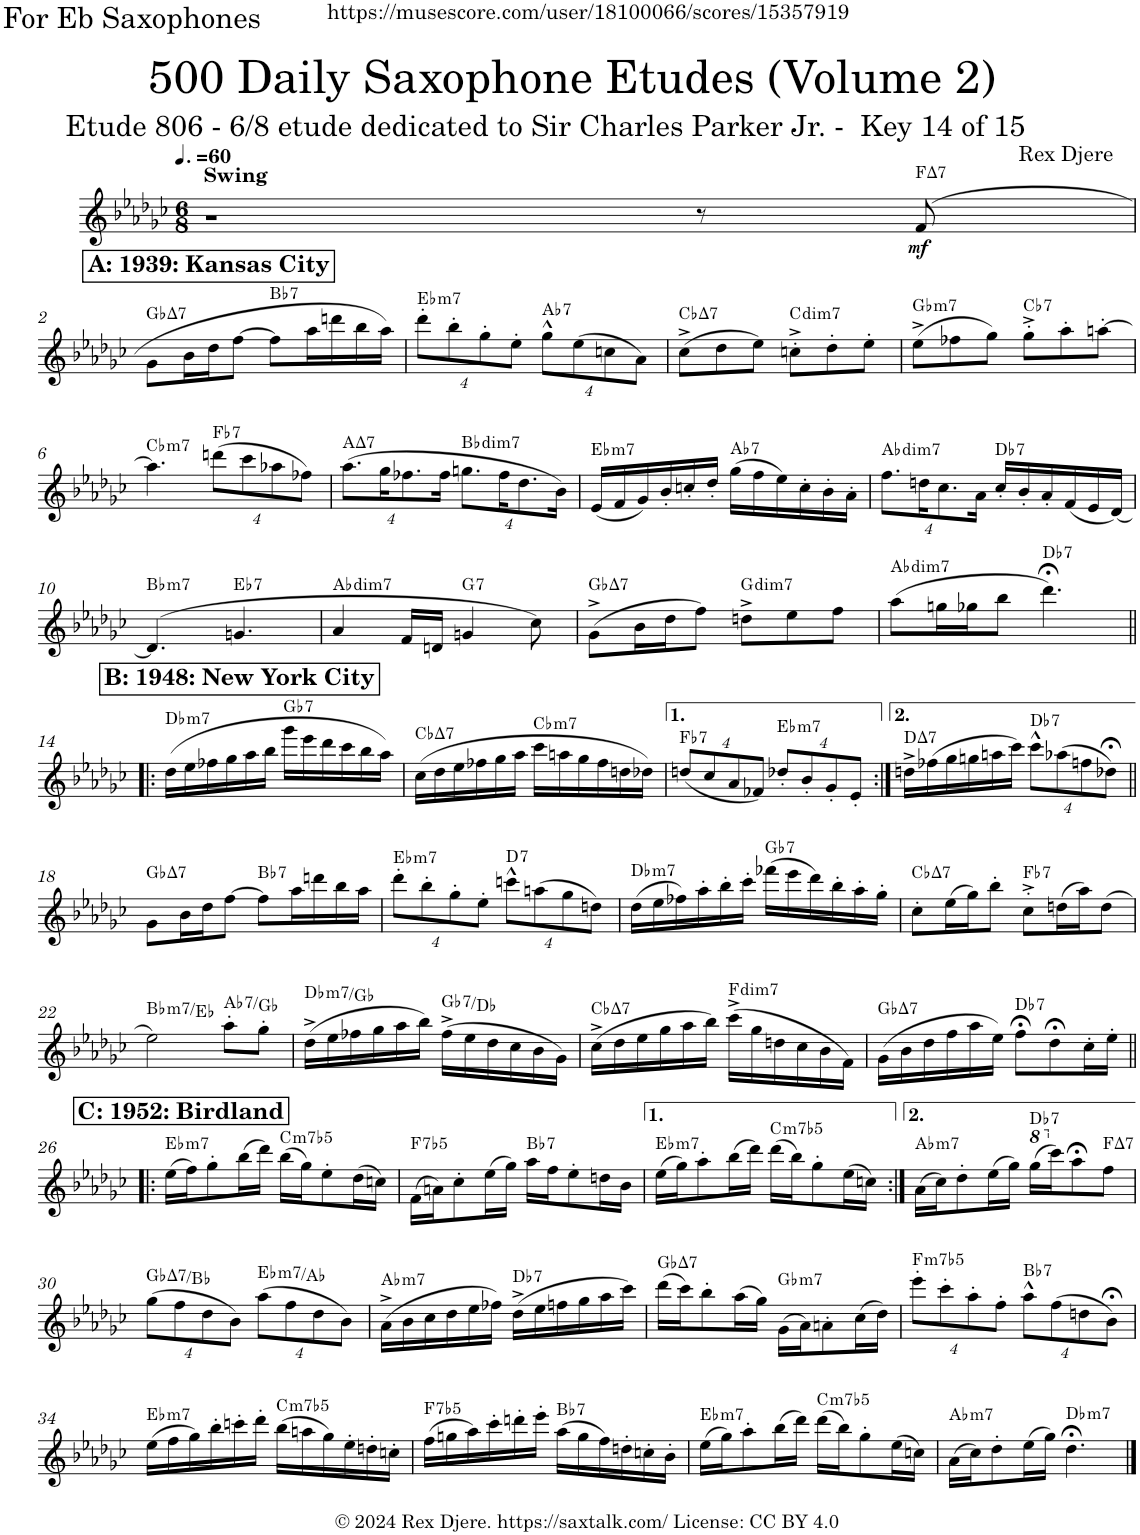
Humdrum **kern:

**kern	**dynam	**harte
*part1	*part1	*part1
*staff1	*staff1	*
*I"Alto Saxophone	*	*
*I'A. Sax.	*	*
*clefG2	*	*
*Trd5c9	*	*
*k[b-e-a-d-g-c-]	*	*
*M6/8	*	*
*MM90	*	*
=1	=1	=1
!LO:TX:a:B:t=Swing	!	!
2ra	.	.
8r	.	.
!	!LO:DY:b	!LO:H:kt=7
(8f/	mf	F:maj7
!!LO:LB:g=z
!!LO:REH:place=s1:a:B:cj:fs=14:t=A&colon; 1939&colon; Kansas City
=2	=2	=2
!	!	!LO:H:kt=7
8g-\L	.	Gb:maj7
16b-\L	.	.
16dd-\J	.	.
[8ff\J	.	.
!	!	!LO:H:kt=7
8ff\L]	.	Bb:7
16aa-\L	.	.
16dddn\	.	.
16bb-\	.	.
16aa-\JJ)	.	.
=3	=3	=3
*Xbrackettup	*	*
!	!	!LO:H:kt=m7
32%3ddd-'\L	.	Eb:min7
32%3bb-'\	.	.
32%3gg-'\	.	.
32%3ee-'\J	.	.
!	!	!LO:H:kt=7
32%3gg-^^\L	.	Ab:7
(32%3ee-\	.	.
32%3ccn\	.	.
32%3a-\J)	.	.
=4	=4	=4
!	!	!LO:H:kt=7
(8cc-^\L	.	Cb:maj7
8dd-\	.	.
8ee-\J)	.	.
!	!	!LO:H:kt=dim7
8ccn'^\L	.	C:dim7
8dd-'\	.	.
8ee-'\J	.	.
=5	=5	=5
!	!	!LO:H:kt=m7
(8ee-^\L	.	Gb:min7
8ff-X\	.	.
8gg-\J)	.	.
!	!	!LO:H:kt=7
8gg-'^\L	.	Cb:7
8aa-'\	.	.
[8aan'\J	.	.
!!LO:LB:g=z
=6	=6	=6
!	!	!LO:H:kt=m7
4.aa\]	.	Cb:min7
!	!	!LO:H:kt=7
(32%3dddn\L	.	Fb:7
32%3ccc-\	.	.
32%3aa-X\	.	.
32%3ff-X\J)	.	.
=7	=7	=7
!	!	!LO:H:kt=7
(32%3.aa-\L	.	A:maj7
64%3gg-\K	.	.
32%3.ff-X\	.	.
64%3ff-\Jk	.	.
!	!	!LO:H:kt=dim7
32%3.ggn\L	.	Bb:dim7
64%3ff-\K	.	.
32%3.dd-\	.	.
64%3b-\Jk)	.	.
=8	=8	=8
!	!	!LO:H:kt=m7
(16e-/LL	.	Eb:min7
16f/	.	.
16g-/)	.	.
16b-'/	.	.
16ccn'/	.	.
16dd-'/JJ	.	.
!	!	!LO:H:kt=7
(16gg-\LL	.	Ab:7
16ff\	.	.
16ee-\)	.	.
16cc'\	.	.
16b-'\	.	.
16a-'\JJ	.	.
=9	=9	=9
!	!	!LO:H:kt=dim7
32%3.ff\L	.	Ab:dim7
64%3ddn\K	.	.
32%3.cc-\	.	.
64%3a-\Jk	.	.
!	!	!LO:H:kt=7
16cc-'/LL	.	Db:7
16b-'/	.	.
16a-'/	.	.
(16f/	.	.
16e-/	.	.
[16d-/JJ)	.	.
!!LO:LB:g=z
=10	=10	=10
!	!	!LO:H:kt=m7
(4.d-/]	.	Bb:min7
!	!	!LO:H:kt=7
4.gn/	.	Eb:7
=11	=11	=11
!	!	!LO:H:kt=dim7
4a-/	.	Ab:dim7
16f/LL	.	.
16dn/JJ	.	.
!	!	!LO:H:kt=7
4gn/	.	G:7
8cc-\)	.	.
=12	=12	=12
!	!	!LO:H:kt=7
(8g-^\L	.	Gb:maj7
16b-\L	.	.
16dd-\J	.	.
8ff\J)	.	.
!	!	!LO:H:kt=dim7
8ddn^\L	.	G:dim7
8ee-\	.	.
8ff\J	.	.
=13	=13	=13
!	!	!LO:H:kt=dim7
(8aa-\L	.	Ab:dim7
16ggn\L	.	.
16gg-X\J	.	.
8bb-\J	.	.
!	!	!LO:H:kt=7
4.ddd-;<\)	.	Db:7
!!LO:LB:g=z
!!LO:REH:place=s1:a:B:cj:fs=14:t=B&colon; 1948&colon; New York City
=14!|:	=14!|:	=14!|:
!	!	!LO:H:kt=m7
(16dd-\LL	.	Db:min7
16ee-\	.	.
16ff-X\	.	.
16gg-\	.	.
16aa-\	.	.
16bb-\JJ	.	.
!	!	!LO:H:kt=7
16ggg-\LL	.	Gb:7
16eee-\	.	.
16ddd-\	.	.
16ccc-\	.	.
16bb-\	.	.
16aa-\JJ)	.	.
=15	=15	=15
!	!	!LO:H:kt=7
(16cc-\LL	.	Cb:maj7
16dd-\	.	.
16ee-\	.	.
16ff-X\	.	.
16gg-\	.	.
16aa-\JJ	.	.
!	!	!LO:H:kt=m7
16ccc-\LL	.	Cb:min7
16aan\	.	.
16gg-\	.	.
16ff-\	.	.
16ddn\	.	.
16dd-X\JJ)	.	.
=16	=16	=16
!	!	!LO:H:kt=7
(32%3ddn/L	.	Fb:7
32%3cc-/	.	.
32%3a-/	.	.
32%3f-X/J)	.	.
!	!	!LO:H:kt=m7
32%3dd-X'/L	.	Eb:min7
32%3b-'/	.	.
32%3g-'/	.	.
32%3e-'/J	.	.
=17:|!	=17:|!	=17:|!
!	!	!LO:H:kt=7
16ddn^\LL	.	D:maj7
(16ff-X\	.	.
16gg-\	.	.
16ggn\	.	.
16aan\	.	.
16ccc-\JJ)	.	.
!	!	!LO:H:kt=7
32%3ccc-^^\L	.	Db:7
(32%3aa-X\	.	.
32%3ffn\	.	.
32%3dd-X;<\J)	.	.
!!LO:LB:g=z
=18||	=18||	=18||
!	!	!LO:H:kt=7
8g-\L	.	Gb:maj7
16b-\L	.	.
16dd-\J	.	.
[8ff\J	.	.
!	!	!LO:H:kt=7
8ff\L]	.	Bb:7
16aa-\L	.	.
16dddn\	.	.
16bb-\	.	.
16aa-\JJ	.	.
=19	=19	=19
!	!	!LO:H:kt=m7
32%3ddd-'\L	.	Eb:min7
32%3bb-'\	.	.
32%3gg-'\	.	.
32%3ee-'\J	.	.
!	!	!LO:H:kt=7
32%3cccn^^\L	.	D:7
(32%3aan\	.	.
32%3gg-\	.	.
32%3ddn\J)	.	.
=20	=20	=20
!	!	!LO:H:kt=m7
(16dd-\LL	.	Db:min7
16ee-\	.	.
16ff-X\)	.	.
16aa-'\	.	.
16bb-'\	.	.
16ccc-'\JJ	.	.
!	!	!LO:H:kt=7
(16fff-X\LL	.	Gb:7
16eee-\	.	.
16ddd-\)	.	.
16bb-'\	.	.
16aa-'\	.	.
16gg-'\JJ	.	.
=21	=21	=21
!	!	!LO:H:kt=7
8cc-'\L	.	Cb:maj7
(16ee-\L	.	.
16gg-\J)	.	.
8bb-'\J	.	.
!	!	!LO:H:kt=7
8cc-^'\L	.	Fb:7
(16ddn\L	.	.
16aa-\J)	.	.
(8dd\J	.	.
!!LO:LB:g=z
=22	=22	=22
!	!	!LO:H:kt=m7
2ee-\)	.	Bb:min7/4
!	!	!LO:H:kt=7
8aa-'\L	.	Ab:7/b7
8gg-'\J	.	.
=23	=23	=23
!	!	!LO:H:kt=m7
(16dd-^\LL	.	Db:min7/4
16ee-\	.	.
16ff-X\	.	.
16gg-\	.	.
16aa-\	.	.
16bb-\JJ)	.	.
!	!	!LO:H:kt=7
(16ff-^\LL	.	Gb:7/5
16ee-\	.	.
16dd-\	.	.
16cc-\	.	.
16b-\	.	.
16g-\JJ)	.	.
=24	=24	=24
!	!	!LO:H:kt=7
(16cc-^\LL	.	Cb:maj7
16dd-\	.	.
16ee-\	.	.
16gg-\	.	.
16aa-\	.	.
16bb-\JJ)	.	.
!	!	!LO:H:kt=dim7
(16ccc-^\LL	.	F:dim7
16gg-\	.	.
16ddn\	.	.
16cc-\	.	.
16b-\	.	.
16f\JJ)	.	.
=25	=25	=25
!	!	!LO:H:kt=7
(16g-\LL	.	Gb:maj7
16b-\	.	.
16dd-\	.	.
16ff\	.	.
16aa-\	.	.
16ee-\JJ)	.	.
!	!	!LO:H:kt=7
8ff;<\L	.	Db:7
8dd-;<\	.	.
16cc-'\L	.	.
16ee-'\JJ	.	.
!!LO:LB:g=z
!!LO:REH:place=s1:a:B:cj:fs=14:t=C&colon; 1952&colon; Birdland
=26!|:	=26!|:	=26!|:
!	!	!LO:H:kt=m7
(16ee-\LL	.	Eb:min7
16ff\J)	.	.
8gg-'\	.	.
(16bb-\L	.	.
16ddd-\JJ)	.	.
!	!	!LO:H:kt=m7b5
(16bb-\LL	.	C:hdim7
16gg-\J)	.	.
8ee-'\	.	.
(16dd-\L	.	.
16ccn\JJ)	.	.
=27	=27	=27
!	!	!LO:H:kt=7
(16f\LL	.	F:(3,b5,b7)
16an\J)	.	.
8cc-'\	.	.
(16ee-\L	.	.
16gg-\JJ)	.	.
!	!	!LO:H:kt=7
16aa-\LL	.	Bb:7
16ff\J	.	.
8ee-'\	.	.
16ddn\L	.	.
16b-\JJ	.	.
=28	=28	=28
!	!	!LO:H:kt=m7
(16ee-\LL	.	Eb:min7
16gg-\J)	.	.
8aa-'\	.	.
(16bb-\L	.	.
16ddd-\JJ)	.	.
!	!	!LO:H:kt=m7b5
(16ddd-\LL	.	C:hdim7
16bb-\J)	.	.
8gg-'\	.	.
(16ee-\L	.	.
16ccn\JJ)	.	.
=29:|!	=29:|!	=29:|!
!	!	!LO:H:kt=m7
(16a-\LL	.	Ab:min7
16cc-\J)	.	.
8dd-'\	.	.
(16ee-\L	.	.
16gg-\JJ)	.	.
*8va	*	*
!	!	!LO:H:kt=7
(16ggg-\LL	.	Db:7
*X8va	*	*
16ccc-\J)	.	.
8aa-;<\	.	.
!	!	!LO:H:kt=7
8ff\J	.	F:maj7
!!LO:LB:g=z
=30	=30	=30
!	!	!LO:H:kt=7
(32%3gg-\L	.	Gb:maj7/3
32%3ff\	.	.
32%3dd-\	.	.
32%3b-\J)	.	.
!	!	!LO:H:kt=m7
(32%3aa-\L	.	Eb:min7/4
32%3ff\	.	.
32%3dd-\	.	.
32%3b-\J)	.	.
=31	=31	=31
!	!	!LO:H:kt=m7
(16a-^\LL	.	Ab:min7
16b-\	.	.
16cc-\	.	.
16dd-\	.	.
16ee-\	.	.
16ff-X\JJ)	.	.
!	!	!LO:H:kt=7
(16dd-^\LL	.	Db:7
16ee-\	.	.
16ffn\	.	.
16gg-\	.	.
16aa-\	.	.
16ccc-\JJ)	.	.
=32	=32	=32
!	!	!LO:H:kt=7
(16ddd-\LL	.	Gb:maj7
16ccc-\J)	.	.
8bb-'\	.	.
(16aa-\L	.	.
16gg-\JJ)	.	.
!	!	!LO:H:kt=m7
(16g-\LL	.	Gb:min7
16a-\J)	.	.
8an'\	.	.
(16cc-\L	.	.
16dd-\JJ)	.	.
=33	=33	=33
!	!	!LO:H:kt=m7b5
32%3eee-'\L	.	F:hdim7
32%3ccc-'\	.	.
32%3aa-'\	.	.
32%3ff'\J	.	.
!	!	!LO:H:kt=7
32%3aa-^^\L	.	Bb:7
(32%3ff\	.	.
32%3ddn\	.	.
32%3b-;<\J)	.	.
!!LO:LB:g=z
=34	=34	=34
!	!	!LO:H:kt=m7
(16ee-\LL	.	Eb:min7
16ff\	.	.
16gg-\)	.	.
16bb-'\	.	.
16cccn'\	.	.
16ddd-'\JJ	.	.
!	!	!LO:H:kt=m7b5
(16bb-\LL	.	C:hdim7
16aan\	.	.
16gg-\)	.	.
16ee-'\	.	.
16ddn'\	.	.
16ccn'\JJ	.	.
=35	=35	=35
!	!	!LO:H:kt=7
(16ff\LL	.	F:(3,b5,b7)
16ggn\	.	.
16aa-\)	.	.
16ccc-'\	.	.
16dddn'\	.	.
16eee-'\JJ	.	.
!	!	!LO:H:kt=7
(16aa-\LL	.	Bb:7
16gg\	.	.
16ff\)	.	.
16ddn'\	.	.
16ccn'\	.	.
16b-'\JJ	.	.
=36	=36	=36
!	!	!LO:H:kt=m7
(16ee-\LL	.	Eb:min7
16gg-\J)	.	.
8aa-'\	.	.
(16bb-\L	.	.
16ddd-\JJ)	.	.
!	!	!LO:H:kt=m7b5
(16ddd-\LL	.	C:hdim7
16bb-\J)	.	.
8gg-'\	.	.
(16ee-\L	.	.
16ccn\JJ)	.	.
=37	=37	=37
!	!	!LO:H:kt=m7
(16a-\LL	.	Ab:min7
16cc-\J)	.	.
8dd-'\	.	.
(16ee-\L	.	.
16gg-\JJ)	.	.
!	!	!LO:H:kt=m7
4.dd-;<\	.	Db:min7
==	==	==
*-	*-	*-
